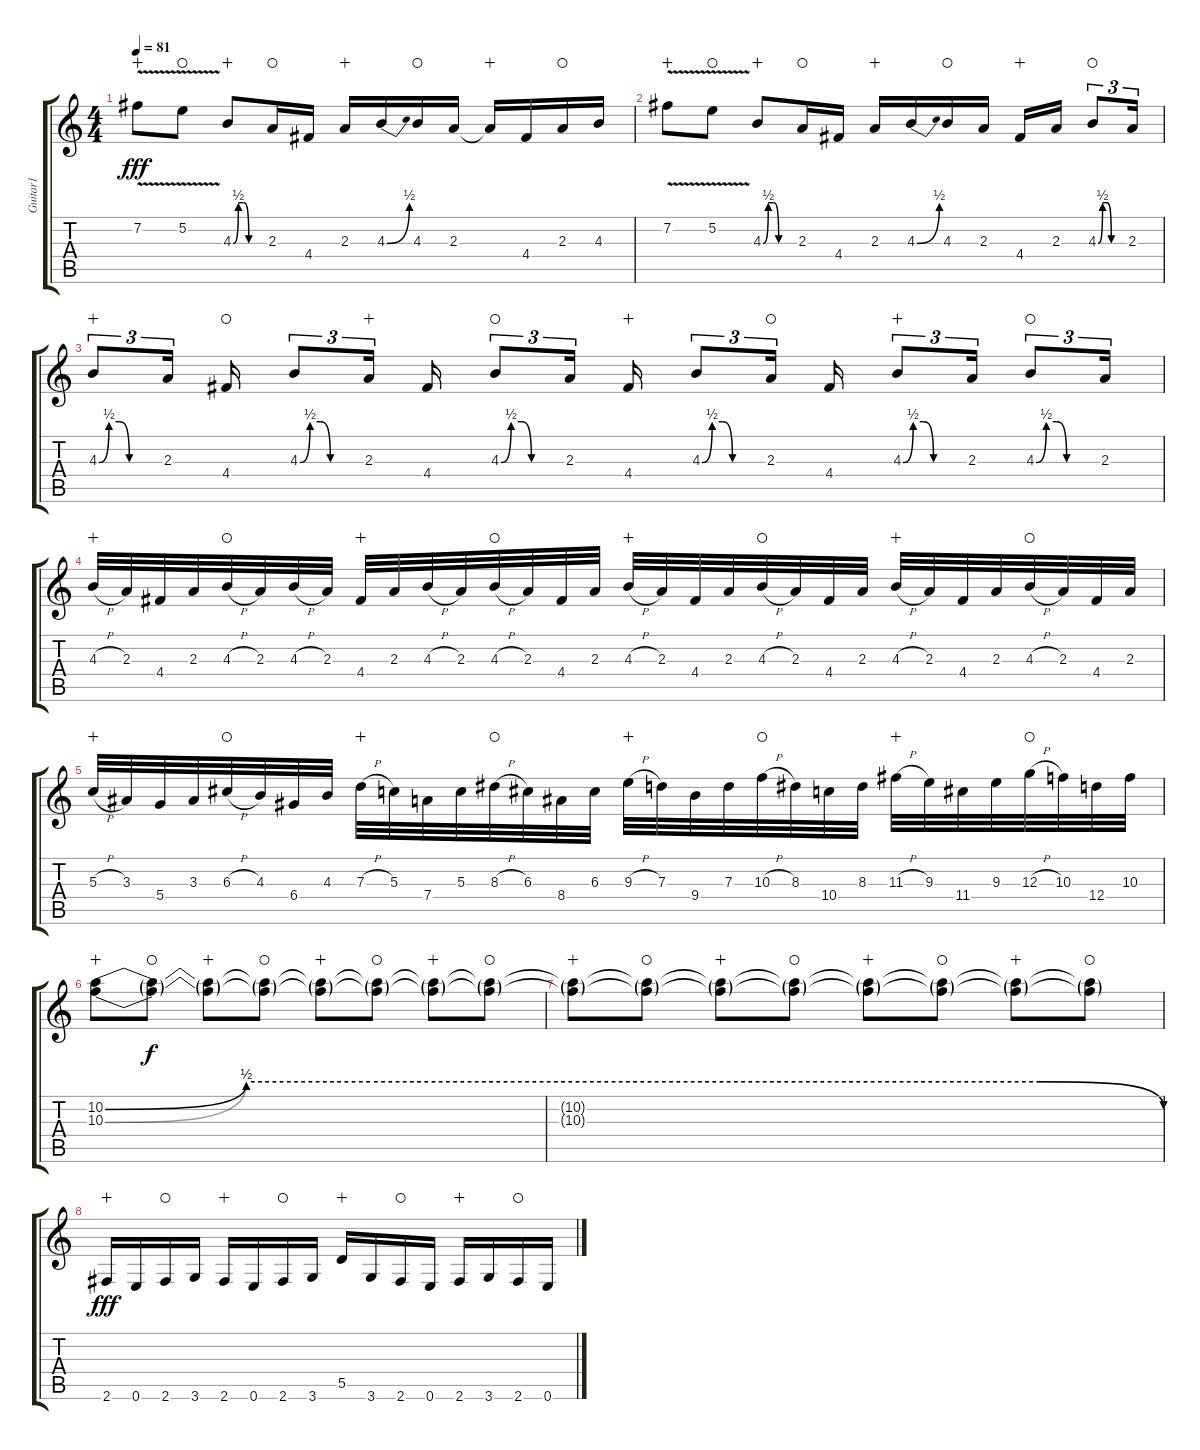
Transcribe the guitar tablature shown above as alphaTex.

\track ("Guitar1" "Guitar1") {instrument overdrivenguitar}
\staff {score tabs}
\tuning (E4 B3 G3 D3 A2 E2) {hide}
\ts (4 4)
\tempo 81
\clef g2
\ks c
7.2{v}.8{dy fff wahc} 5.2{v}.8{waho} 4.3{be (custom 0 0 10 2 20 2 30 0 60 0)}.8{wahc} 2.3.16{waho} 4.4.16 2.3.16{wahc} 4.3{be (bend 0 0 60 2)}.16 4.3.16{waho} 2.3.16 2.3{t}.16{wahc} 4.4.16 2.3.16{waho} 4.3.16 |
7.2{v}.8{wahc} 5.2{v}.8{waho} 4.3{be (custom 0 0 10 2 20 2 30 0 60 0)}.8{wahc} 2.3.16{waho} 4.4.16 2.3.16{wahc} 4.3{be (bend 0 0 60 2)}.16 4.3.16{waho} 2.3.16 4.4.16{wahc} 2.3.16 4.3{be (custom 0 0 10 2 20 2 30 0 60 0)}.8{tu (3 2) waho} 2.3.16{tu (3 2)} |
4.3{be (custom 0 0 10 2 20 2 30 0 60 0)}.8{tu (3 2) wahc} 2.3.16{tu (3 2) beam splitsecondary} 4.4.16{waho} 4.3{be (custom 0 0 10 2 20 2 30 0 60 0)}.8{tu (3 2)} 2.3.16{tu (3 2) wahc beam splitsecondary} 4.4.16 4.3{be (custom 0 0 10 2 20 2 30 0 60 0)}.8{tu (3 2) waho} 2.3.16{tu (3 2)} 4.4.16{wahc} 4.3{be (custom 0 0 10 2 20 2 30 0 60 0)}.8{tu (3 2)} 2.3.16{tu (3 2) waho} 4.4.16 4.3{be (custom 0 0 10 2 20 2 30 0 60 0)}.8{tu (3 2) wahc} 2.3.16{tu (3 2)} 4.3{be (custom 0 0 10 2 20 2 30 0 60 0)}.8{tu (3 2) waho} 2.3.16{tu (3 2)} |
4.3{h}.32{wahc} 2.3.32 4.4.32 2.3.32 4.3{h}.32{waho} 2.3.32 4.3{h}.32 2.3.32 4.4.32{wahc} 2.3.32 4.3{h}.32 2.3.32 4.3{h}.32{waho} 2.3.32 4.4.32 2.3.32 4.3{h}.32{wahc} 2.3.32 4.4.32 2.3.32 4.3{h}.32{waho} 2.3.32 4.4.32 2.3.32 4.3{h}.32{wahc} 2.3.32 4.4.32 2.3.32 4.3{h}.32{waho} 2.3.32 4.4.32 2.3.32 |
5.3{h}.32{wahc} 3.3.32 5.4.32 3.3.32 6.3{h}.32{waho} 4.3.32 6.4.32 4.3.32 7.3{h}.32{wahc} 5.3.32 7.4.32 5.3.32 8.3{h}.32{waho} 6.3.32 8.4.32 6.3.32 9.3{h}.32{wahc} 7.3.32 9.4.32 7.3.32 10.3{h}.32{waho} 8.3.32 10.4.32 8.3.32 11.3{h}.32{wahc} 9.3.32 11.4.32 9.3.32 12.3{h}.32{waho} 10.3.32 12.4.32 10.3.32 |
(10.2{be (custom 0 0 8 2 15 2 53 2 60 0)} 10.3{be (custom 0 0 8 2 15 2 53 2 60 0)}).8{wahc} (10.2{t} 10.3{t}).8{dy f waho} (10.2{t} 10.3{t}).8{wahc} (10.2{t} 10.3{t}).8{waho} (10.2{t} 10.3{t}).8{wahc} (10.2{t} 10.3{t}).8{waho} (10.2{t} 10.3{t}).8{wahc} (10.2{t} 10.3{t}).8{waho} |
(10.2{t} 10.3{t}).8{wahc} (10.2{t} 10.3{t}).8{waho} (10.2{t} 10.3{t}).8{wahc} (10.2{t} 10.3{t}).8{waho} (10.2{t} 10.3{t}).8{wahc} (10.2{t} 10.3{t}).8{waho} (10.2{t} 10.3{t}).8{wahc} (10.2{t} 10.3{t}).8{waho} |
2.6.16{dy fff wahc} 0.6.16 2.6.16{waho} 3.6.16 2.6.16{wahc} 0.6.16 2.6.16{waho} 3.6.16 5.5.16{wahc} 3.6.16 2.6.16{waho} 0.6.16 2.6.16{wahc} 3.6.16 2.6.16{waho} 0.6.16
